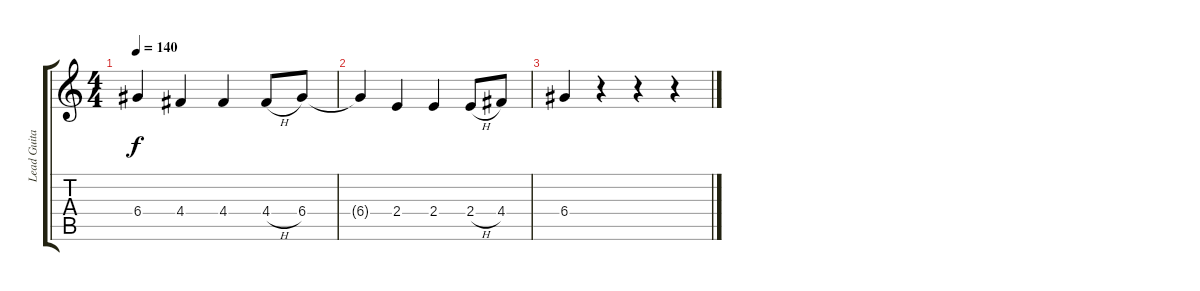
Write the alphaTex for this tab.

\track ("Lead Guitar" "Lead Guita") {instrument distortionguitar}
\staff {score tabs}
\tuning (E4 B3 G3 D3 A2 E2) {hide}
\ts (4 4)
\tempo 140
\clef g2
\ks c
6.4.4{dy f} 4.4.4 4.4.4 4.4{h}.8 6.4.8 |
6.4{t}.4 2.4.4 2.4.4 2.4{h}.8 4.4.8 |
6.4.4 r.4 r.4 r.4
